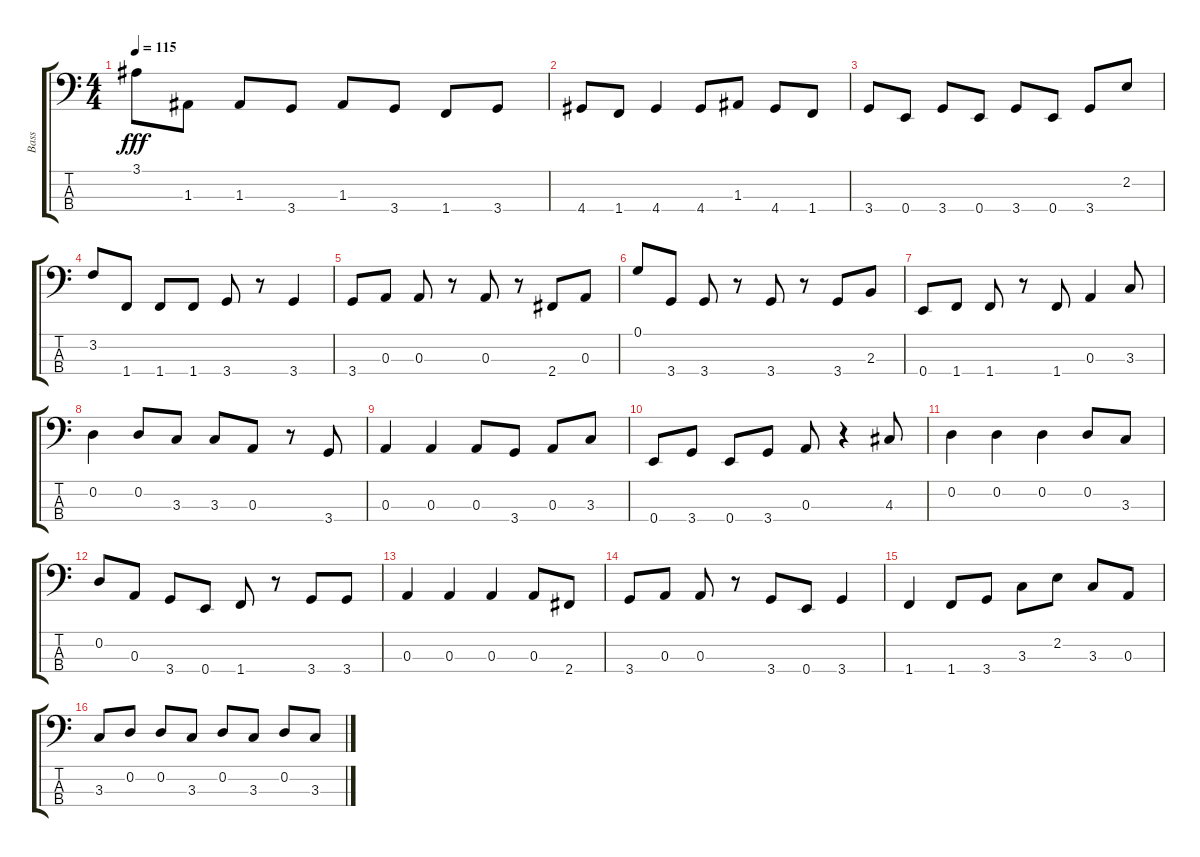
\track ("Bass" "Bass") {instrument electricbassfinger}
\staff {score tabs}
\tuning (G2 D2 A1 E1) {hide}
\ts (4 4)
\tempo 115
\clef f4
\ks c
3.1.8{dy fff} 1.3.8 1.3.8 3.4.8 1.3.8 3.4.8 1.4.8 3.4.8 |
4.4.8 1.4.8 4.4.4 4.4.8 1.3.8 4.4.8 1.4.8 |
3.4.8 0.4.8 3.4.8 0.4.8 3.4.8 0.4.8 3.4.8 2.2.8 |
3.2.8 1.4.8 1.4.8 1.4.8 3.4.8 r.8 3.4.4 |
3.4.8 0.3.8 0.3.8 r.8 0.3.8 r.8 2.4.8 0.3.8 |
0.1.8 3.4.8 3.4.8 r.8 3.4.8 r.8 3.4.8 2.3.8 |
0.4.8 1.4.8 1.4.8 r.8 1.4.8 0.3.4 3.3.8 |
0.2.4 0.2.8 3.3.8 3.3.8 0.3.8 r.8 3.4.8 |
0.3.4 0.3.4 0.3.8 3.4.8 0.3.8 3.3.8 |
0.4.8 3.4.8 0.4.8 3.4.8 0.3.8 r.4 4.3.8 |
0.2.4 0.2.4 0.2.4 0.2.8 3.3.8 |
0.2.8 0.3.8 3.4.8 0.4.8 1.4.8 r.8 3.4.8 3.4.8 |
0.3.4 0.3.4 0.3.4 0.3.8 2.4.8 |
3.4.8 0.3.8 0.3.8 r.8 3.4.8 0.4.8 3.4.4 |
1.4.4 1.4.8 3.4.8 3.3.8 2.2.8 3.3.8 0.3.8 |
3.3.8 0.2.8 0.2.8 3.3.8 0.2.8 3.3.8 0.2.8 3.3.8
